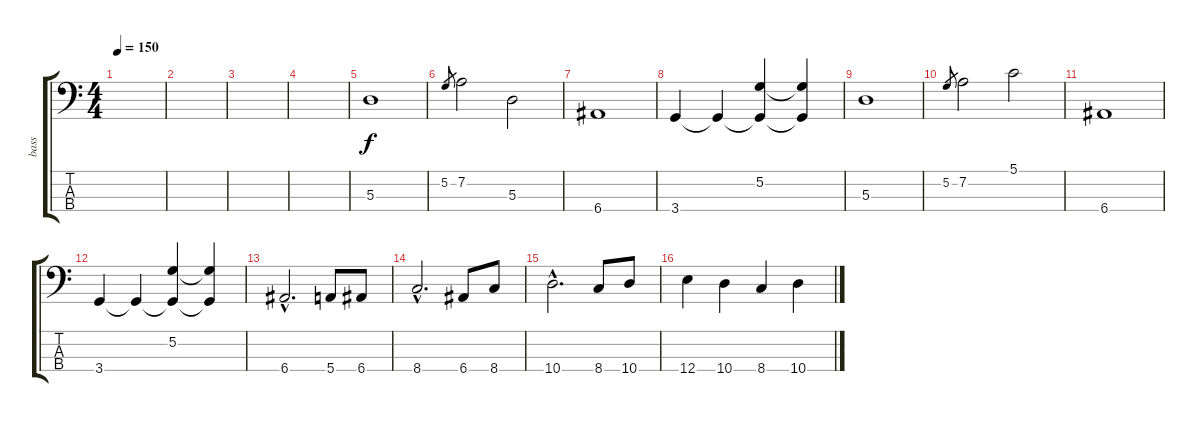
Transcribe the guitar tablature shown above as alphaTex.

\track ("bass" "bass") {instrument slapbass2}
\staff {score tabs}
\tuning (G2 D2 A1 E1) {hide}
\ts (4 4)
\tempo 150
\clef f4
\ks c
|
|
|
|
5.3.1 |
5.2.8{gr} 7.2.2 5.3.2 |
6.4.1 |
3.4.4 3.4{t}.4 (5.2 3.4{t}).4 (5.2{t} 3.4{t}).4 |
5.3.1 |
5.2.8{gr} 7.2.2 5.1.2 |
6.4.1 |
3.4.4 3.4{t}.4 (5.2 3.4{t}).4 (5.2{t} 3.4{t}).4 |
6.4{hac}.2{d} 5.4.8 6.4.8 |
8.4{hac}.2{d} 6.4.8 8.4.8 |
10.4{hac}.2{d} 8.4.8 10.4.8 |
12.4.4 10.4.4 8.4.4 10.4.4
